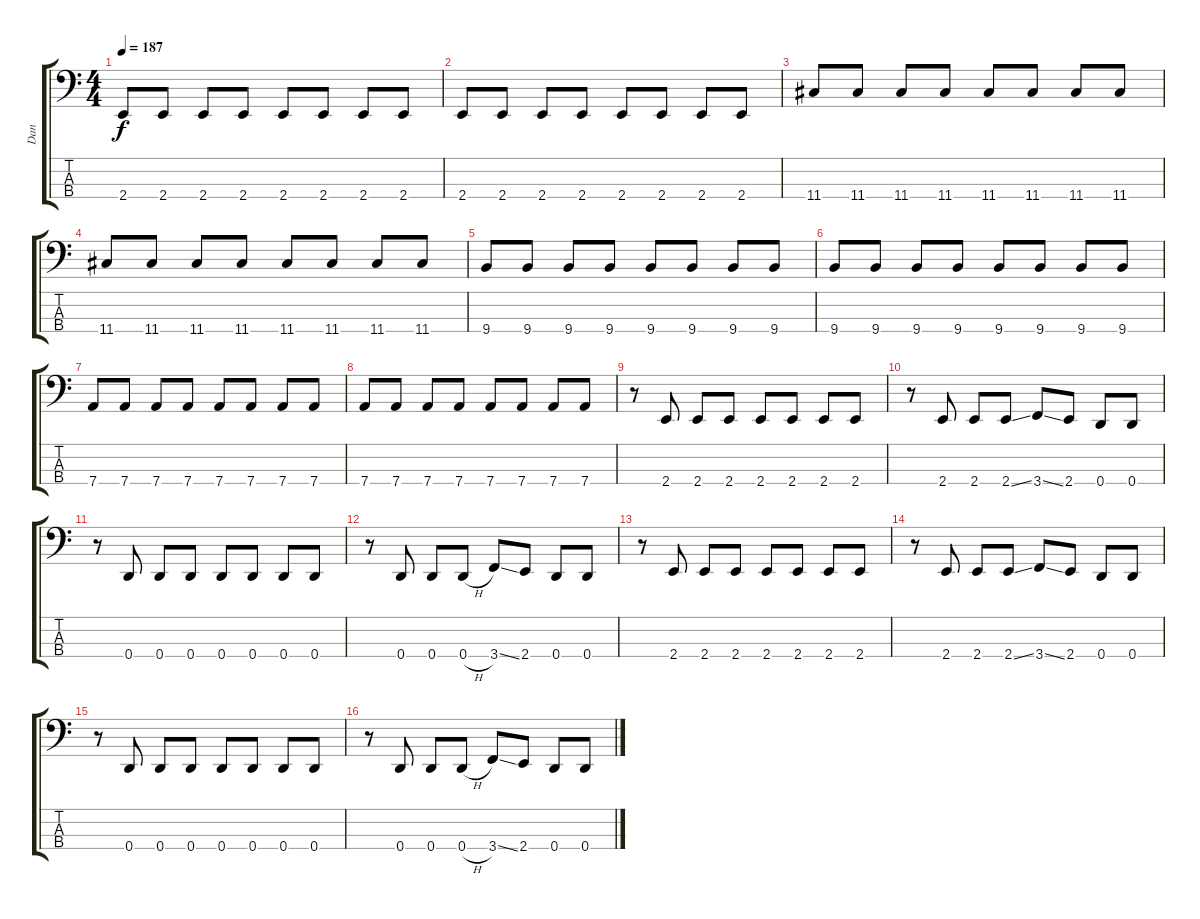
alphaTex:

\track ("Dan" "Dan") {instrument electricbasspick}
\staff {score tabs}
\tuning (G2 D2 A1 D1) {hide}
\ts (4 4)
\tempo 187
\clef f4
\ks c
2.4.8{dy f} 2.4.8 2.4.8 2.4.8 2.4.8 2.4.8 2.4.8 2.4.8 |
2.4.8 2.4.8 2.4.8 2.4.8 2.4.8 2.4.8 2.4.8 2.4.8 |
11.4.8 11.4.8 11.4.8 11.4.8 11.4.8 11.4.8 11.4.8 11.4.8 |
11.4.8 11.4.8 11.4.8 11.4.8 11.4.8 11.4.8 11.4.8 11.4.8 |
9.4.8 9.4.8 9.4.8 9.4.8 9.4.8 9.4.8 9.4.8 9.4.8 |
9.4.8 9.4.8 9.4.8 9.4.8 9.4.8 9.4.8 9.4.8 9.4.8 |
7.4.8 7.4.8 7.4.8 7.4.8 7.4.8 7.4.8 7.4.8 7.4.8 |
7.4.8 7.4.8 7.4.8 7.4.8 7.4.8 7.4.8 7.4.8 7.4.8 |
r.8 2.4.8 2.4.8 2.4.8 2.4.8 2.4.8 2.4.8 2.4.8 |
r.8 2.4.8 2.4.8 2.4{ss}.8 3.4{ss}.8 2.4.8 0.4.8 0.4.8 |
r.8 0.4.8 0.4.8 0.4.8 0.4.8 0.4.8 0.4.8 0.4.8 |
r.8 0.4.8 0.4.8 0.4{h}.8 3.4{ss}.8 2.4.8 0.4.8 0.4.8 |
r.8 2.4.8 2.4.8 2.4.8 2.4.8 2.4.8 2.4.8 2.4.8 |
r.8 2.4.8 2.4.8 2.4{ss}.8 3.4{ss}.8 2.4.8 0.4.8 0.4.8 |
r.8 0.4.8 0.4.8 0.4.8 0.4.8 0.4.8 0.4.8 0.4.8 |
r.8 0.4.8 0.4.8 0.4{h}.8 3.4{ss}.8 2.4.8 0.4.8 0.4.8
